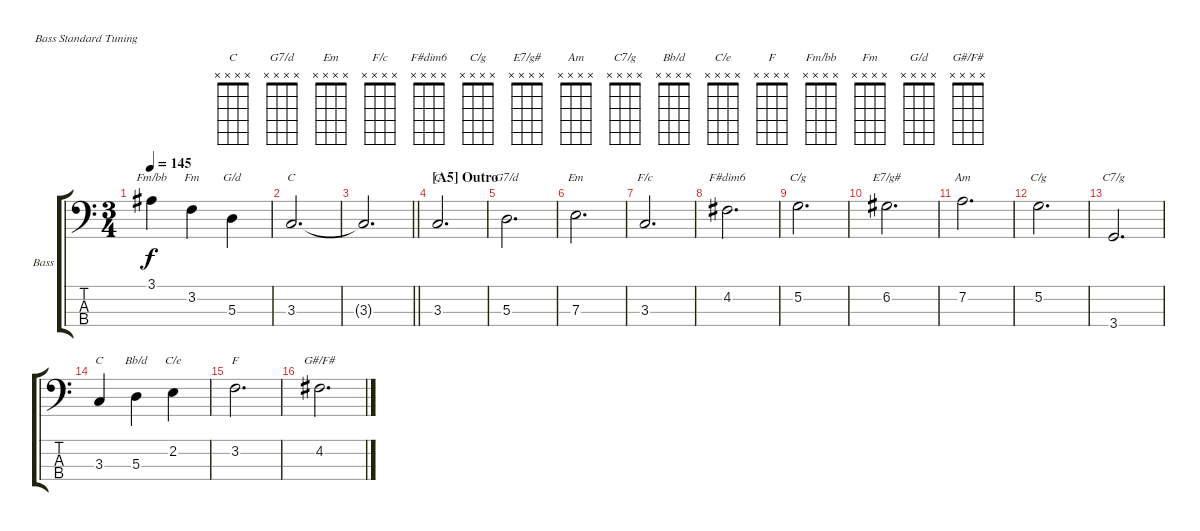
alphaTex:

\bracketExtendMode groupsimilarinstruments
\firstSystemTrackNameOrientation horizontal
\otherSystemsTrackNameOrientation horizontal
\track ("Double Bass" "Bass") {instrument fretlessbass}
\staff {score tabs}
\tuning (G2 D2 A1 E1)
\chord ("C" x x x x)
\chord ("G7/d" x x x x)
\chord ("Em" x x x x)
\chord ("F/c" x x x x)
\chord ("F#dim6" x x x x)
\chord ("C/g" x x x x)
\chord ("E7/g#" x x x x)
\chord ("Am" x x x x)
\chord ("C7/g" x x x x)
\chord ("Bb/d" x x x x)
\chord ("C/e" x x x x)
\chord ("F" x x x x)
\chord ("Fm/bb" x x x x)
\chord ("Fm" x x x x)
\chord ("G/d" x x x x)
\chord ("G#/F#" x x x x)
\ts (3 4)
\beaming (8 2 2 2)
\tempo 145
\clef f4
\ks c
3.1.4{ch "Fm/bb" dy f} 3.2.4{ch "Fm"} 5.3.4{ch "G/d"} |
3.3.2{d ch "C"} |
\barLineRight lightlight
3.3{t}.2{d} |
\section ("" "[A5] Outro")
3.3.2{d ch "C"} |
5.3.2{d ch "G7/d"} |
7.3.2{d ch "Em"} |
3.3.2{d ch "F/c"} |
4.2.2{d ch "F#dim6"} |
5.2.2{d ch "C/g"} |
6.2.2{d ch "E7/g#"} |
7.2.2{d ch "Am"} |
5.2.2{d ch "C/g"} |
3.4.2{d ch "C7/g"} |
3.3.4{ch "C"} 5.3.4{ch "Bb/d"} 2.2.4{ch "C/e"} |
3.2.2{d ch "F"} |
4.2.2{d ch "G#/F#"}
